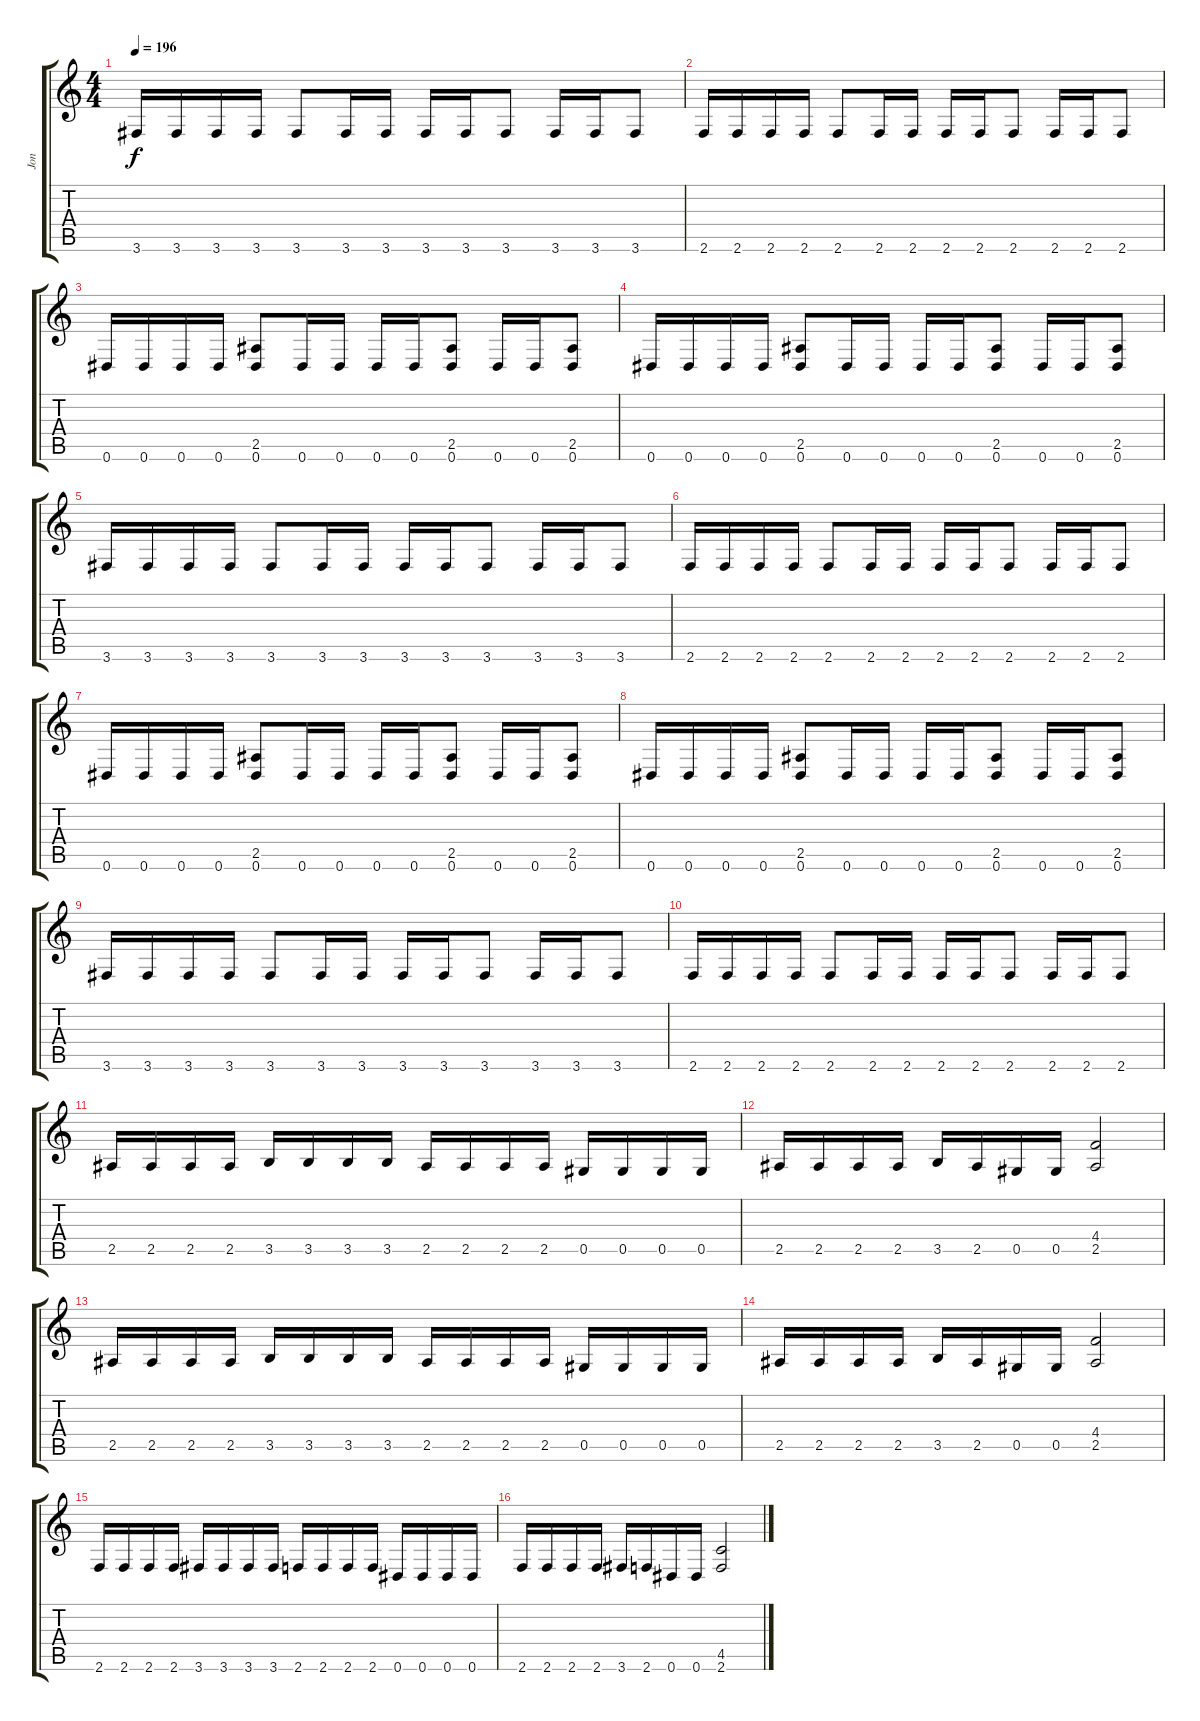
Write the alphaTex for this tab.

\track ("Jon" "Jon") {instrument distortionguitar}
\staff {score tabs}
\tuning (Eb4 Bb3 Gb3 Db3 Ab2 Eb2) {hide}
\ts (4 4)
\tempo 196
\clef g2
\ks c
3.6.16{dy f} 3.6.16 3.6.16 3.6.16 3.6.8 3.6.16 3.6.16 3.6.16 3.6.16 3.6.8 3.6.16 3.6.16 3.6.8 |
2.6.16 2.6.16 2.6.16 2.6.16 2.6.8 2.6.16 2.6.16 2.6.16 2.6.16 2.6.8 2.6.16 2.6.16 2.6.8 |
0.6.16 0.6.16 0.6.16 0.6.16 (2.5 0.6).8 0.6.16 0.6.16 0.6.16 0.6.16 (2.5 0.6).8 0.6.16 0.6.16 (2.5 0.6).8 |
0.6.16 0.6.16 0.6.16 0.6.16 (2.5 0.6).8 0.6.16 0.6.16 0.6.16 0.6.16 (2.5 0.6).8 0.6.16 0.6.16 (2.5 0.6).8 |
3.6.16 3.6.16 3.6.16 3.6.16 3.6.8 3.6.16 3.6.16 3.6.16 3.6.16 3.6.8 3.6.16 3.6.16 3.6.8 |
2.6.16 2.6.16 2.6.16 2.6.16 2.6.8 2.6.16 2.6.16 2.6.16 2.6.16 2.6.8 2.6.16 2.6.16 2.6.8 |
0.6.16 0.6.16 0.6.16 0.6.16 (2.5 0.6).8 0.6.16 0.6.16 0.6.16 0.6.16 (2.5 0.6).8 0.6.16 0.6.16 (2.5 0.6).8 |
0.6.16 0.6.16 0.6.16 0.6.16 (2.5 0.6).8 0.6.16 0.6.16 0.6.16 0.6.16 (2.5 0.6).8 0.6.16 0.6.16 (2.5 0.6).8 |
3.6.16 3.6.16 3.6.16 3.6.16 3.6.8 3.6.16 3.6.16 3.6.16 3.6.16 3.6.8 3.6.16 3.6.16 3.6.8 |
2.6.16 2.6.16 2.6.16 2.6.16 2.6.8 2.6.16 2.6.16 2.6.16 2.6.16 2.6.8 2.6.16 2.6.16 2.6.8 |
2.5.16 2.5.16 2.5.16 2.5.16 3.5.16 3.5.16 3.5.16 3.5.16 2.5.16 2.5.16 2.5.16 2.5.16 0.5.16 0.5.16 0.5.16 0.5.16 |
2.5.16 2.5.16 2.5.16 2.5.16 3.5.16 2.5.16 0.5.16 0.5.16 (4.4 2.5).2 |
2.5.16 2.5.16 2.5.16 2.5.16 3.5.16 3.5.16 3.5.16 3.5.16 2.5.16 2.5.16 2.5.16 2.5.16 0.5.16 0.5.16 0.5.16 0.5.16 |
2.5.16 2.5.16 2.5.16 2.5.16 3.5.16 2.5.16 0.5.16 0.5.16 (4.4 2.5).2 |
2.6.16 2.6.16 2.6.16 2.6.16 3.6.16 3.6.16 3.6.16 3.6.16 2.6.16 2.6.16 2.6.16 2.6.16 0.6.16 0.6.16 0.6.16 0.6.16 |
2.6.16 2.6.16 2.6.16 2.6.16 3.6.16 2.6.16 0.6.16 0.6.16 (4.5 2.6).2
